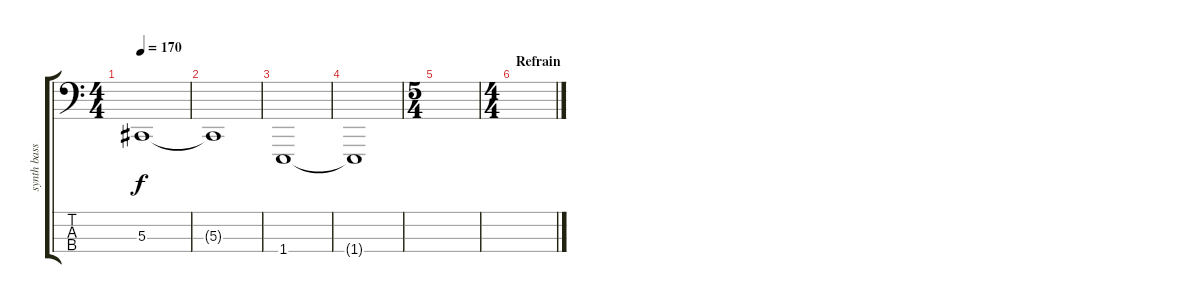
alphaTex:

\track ("synth bass" "synth bass") {instrument lead8bassandlead}
\staff {score tabs}
\tuning (Gb2 Db2 Ab1 Eb1) {hide}
\ts (4 4)
\tempo 170
\clef f4
\ks c
5.3.1{dy f} |
5.3{t}.1 |
1.4.1 |
1.4{t}.1 |
\ts (5 4)
|
\ts (4 4)
\section ("" "Refrain")
